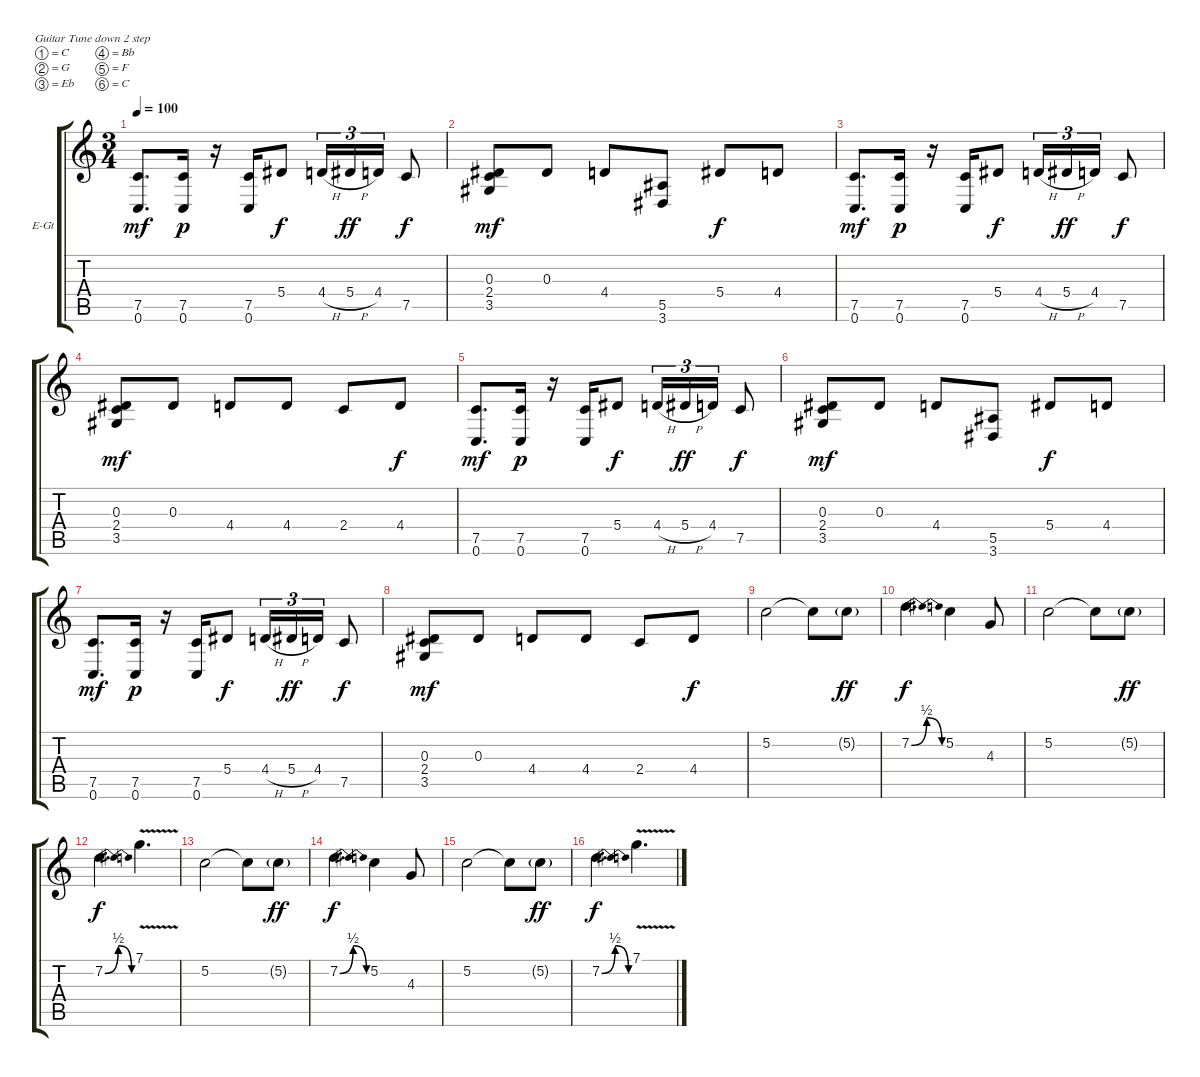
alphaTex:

\bracketExtendMode groupsimilarinstruments
\firstSystemTrackNameOrientation horizontal
\otherSystemsTrackNameOrientation horizontal
\track ("Guitar 1 (Lead)" "E-Gt") {instrument distortionguitar}
\staff {score tabs}
\tuning (C4 G3 Eb3 Bb2 F2 C2)
\ts (3 4)
\tempo 100
\clef g2
\ks c
(7.5 0.6).8{d dy mf} (7.5 0.6).16{dy p} r.16 (7.5 0.6).16 5.4.8{dy f} 4.4{h}.16{tu (3 2)} 5.4{h}.16{tu (3 2) dy ff} 4.4.16{tu (3 2)} 7.5.8{dy f} |
(0.3 2.4 3.5).8{dy mf} 0.3.8 4.4.8 (5.5 3.6).8 5.4.8{dy f} 4.4.8 |
(7.5 0.6).8{d dy mf} (7.5 0.6).16{dy p} r.16 (7.5 0.6).16 5.4.8{dy f} 4.4{h}.16{tu (3 2)} 5.4{h}.16{tu (3 2) dy ff} 4.4.16{tu (3 2)} 7.5.8{dy f} |
(0.3 2.4 3.5).8{dy mf} 0.3.8 4.4.8 4.4.8 2.4.8 4.4.8{dy f} |
(7.5 0.6).8{d dy mf} (7.5 0.6).16{dy p} r.16 (7.5 0.6).16 5.4.8{dy f} 4.4{h}.16{tu (3 2)} 5.4{h}.16{tu (3 2) dy ff} 4.4.16{tu (3 2)} 7.5.8{dy f} |
(0.3 2.4 3.5).8{dy mf} 0.3.8 4.4.8 (5.5 3.6).8 5.4.8{dy f} 4.4.8 |
(7.5 0.6).8{d dy mf} (7.5 0.6).16{dy p} r.16 (7.5 0.6).16 5.4.8{dy f} 4.4{h}.16{tu (3 2)} 5.4{h}.16{tu (3 2) dy ff} 4.4.16{tu (3 2)} 7.5.8{dy f} |
(0.3 2.4 3.5).8{dy mf} 0.3.8 4.4.8 4.4.8 2.4.8 4.4.8{dy f} |
5.2.2 5.2{t}.8 5.2{g}.8{dy ff} |
7.2{be (bendrelease 0 0 30 2 30 2 60 0)}.4{d dy f} 5.2.4 4.3.8 |
5.2.2 5.2{t}.8 5.2{g}.8{dy ff} |
7.2{be (bendrelease 0 0 30 2 30 2 60 0)}.4{d dy f} 7.1{v}.4{d} |
5.2.2 5.2{t}.8 5.2{g}.8{dy ff} |
7.2{be (bendrelease 0 0 30 2 30 2 60 0)}.4{d dy f} 5.2.4 4.3.8 |
5.2.2 5.2{t}.8 5.2{g}.8{dy ff} |
7.2{be (bendrelease 0 0 30 2 30 2 60 0)}.4{d dy f} 7.1{v}.4{d}
